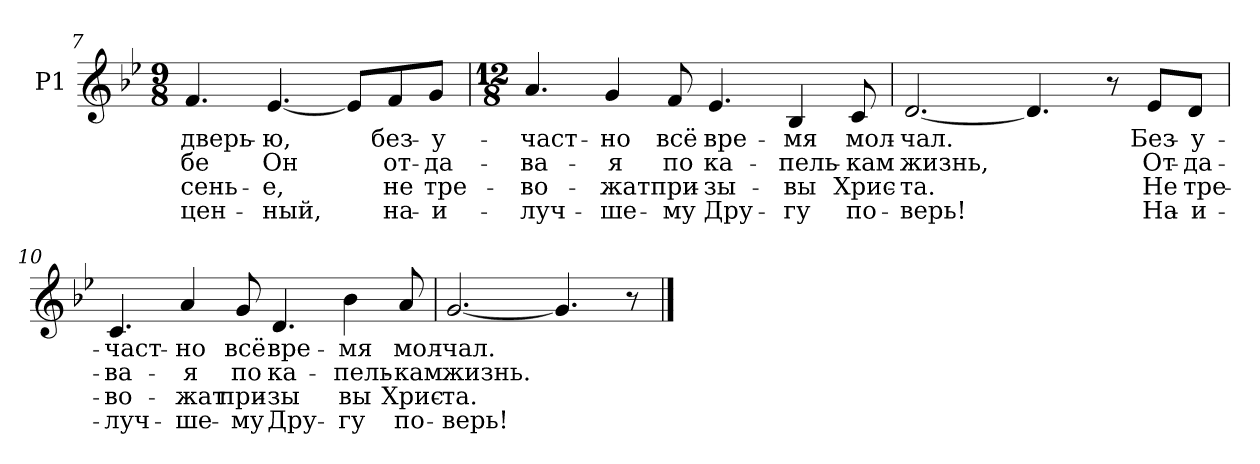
**kern	**text	**text	**text	**text
*part1	*part1	*part1	*part1	*part1
*staff1	*staff1	*staff1	*staff1	*staff1
*I"P1	*	*	*	*
!!LO:LB:g=z
*clefG2	*	*	*	*
*k[b-e-]	*	*	*	*
*g:	*	*	*	*
*M9/8	*	*	*	*
=7	=7	=7	=7	=7
!	!LO:LY:b:color=#000000	!LO:LY:b:color=#000000	!LO:LY:b:color=#000000	!LO:LY:b:color=#000000
4.fi/	дверь-	-бе	-сень-	-цен-
!	!LO:LY:b:color=#000000	!LO:LY:b:color=#000000	!LO:LY:b:color=#000000	!LO:LY:b:color=#000000
[<4.e-i/	-ю,	Он	-е,	ный,
8e-i/L]	.	.	.	.
!	!LO:LY:b:color=#000000	!LO:LY:b:color=#000000	!LO:LY:b:color=#000000	!LO:LY:b:color=#000000
8fi/	без-	от-	не	на-
!	!LO:LY:b:color=#000000	!LO:LY:b:color=#000000	!LO:LY:b:color=#000000	!LO:LY:b:color=#000000
8gi/J	-у-	-да-	-тре-	-и-
=8	=8	=8	=8	=8
*M12/8	*	*	*	*
!	!LO:LY:b:color=#000000	!LO:LY:b:color=#000000	!LO:LY:b:color=#000000	!LO:LY:b:color=#000000
4.ai/	-част-	-ва-	-во-	-луч-
!	!LO:LY:b:color=#000000	!LO:LY:b:color=#000000	!LO:LY:b:color=#000000	!LO:LY:b:color=#000000
4gi/	-но	-я	-жат	ше-
!	!LO:LY:b:color=#000000	!LO:LY:b:color=#000000	!LO:LY:b:color=#000000	!LO:LY:b:color=#000000
8fi/	всё	по	-при-	-му
!	!LO:LY:b:color=#000000	!LO:LY:b:color=#000000	!LO:LY:b:color=#000000	!LO:LY:b:color=#000000
4.e-i/	вре-	ка-	зы-	-Дру-
!	!LO:LY:b:color=#000000	!LO:LY:b:color=#000000	!LO:LY:b:color=#000000	!LO:LY:b:color=#000000
4B-i/	-мя	-пель-	-вы	гу
!	!LO:LY:b:color=#000000	!LO:LY:b:color=#000000	!LO:LY:b:color=#000000	!LO:LY:b:color=#000000
8ci/	мол-	-кам	Хрис-	-по-
!!LO:LB:g=z
=9	=9	=9	=9	=9
!	!LO:LY:b:color=#000000	!LO:LY:b:color=#000000	!LO:LY:b:color=#000000	!LO:LY:b:color=#000000
[<2.di/	-чал.	жизнь,	-та.	верь!
4.di/]	.	.	.	.
8r	.	.	.	.
!	!LO:LY:b:color=#000000	!LO:LY:b:color=#000000	!LO:LY:b:color=#000000	!LO:LY:b:color=#000000
8e-i/L	Без-	От-	Не	На-
!	!LO:LY:b:color=#000000	!LO:LY:b:color=#000000	!LO:LY:b:color=#000000	!LO:LY:b:color=#000000
8di/J	-у-	-да-	-тре-	-и-
=10	=10	=10	=10	=10
!	!LO:LY:b:color=#000000	!LO:LY:b:color=#000000	!LO:LY:b:color=#000000	!LO:LY:b:color=#000000
4.ci/	-част-	-ва-	-во-	-луч-
!	!LO:LY:b:color=#000000	!LO:LY:b:color=#000000	!LO:LY:b:color=#000000	!LO:LY:b:color=#000000
4ai/	-но	-я	-жат	ше-
!	!LO:LY:b:color=#000000	!LO:LY:b:color=#000000	!LO:LY:b:color=#000000	!LO:LY:b:color=#000000
8gi/	всё	по	-при-	-му
!	!LO:LY:b:color=#000000	!LO:LY:b:color=#000000	!LO:LY:b:color=#000000	!LO:LY:b:color=#000000
4.di/	вре-	ка-	зы	Дру-
!	!LO:LY:b:color=#000000	!LO:LY:b:color=#000000	!LO:LY:b:color=#000000	!LO:LY:b:color=#000000
4b-i\	-мя	-пель-	-вы	гу
!	!LO:LY:b:color=#000000	!LO:LY:b:color=#000000	!LO:LY:b:color=#000000	!LO:LY:b:color=#000000
8ai/	мол-	-кам	Хрис-	-по-
=11	=11	=11	=11	=11
!	!LO:LY:b:color=#000000	!LO:LY:b:color=#000000	!LO:LY:b:color=#000000	!LO:LY:b:color=#000000
[<2.gi/	-чал.	жизнь.	-та.	верь!
4.gi/]	.	.	.	.
8r	.	.	.	.
==	==	==	==	==
*-	*-	*-	*-	*-
